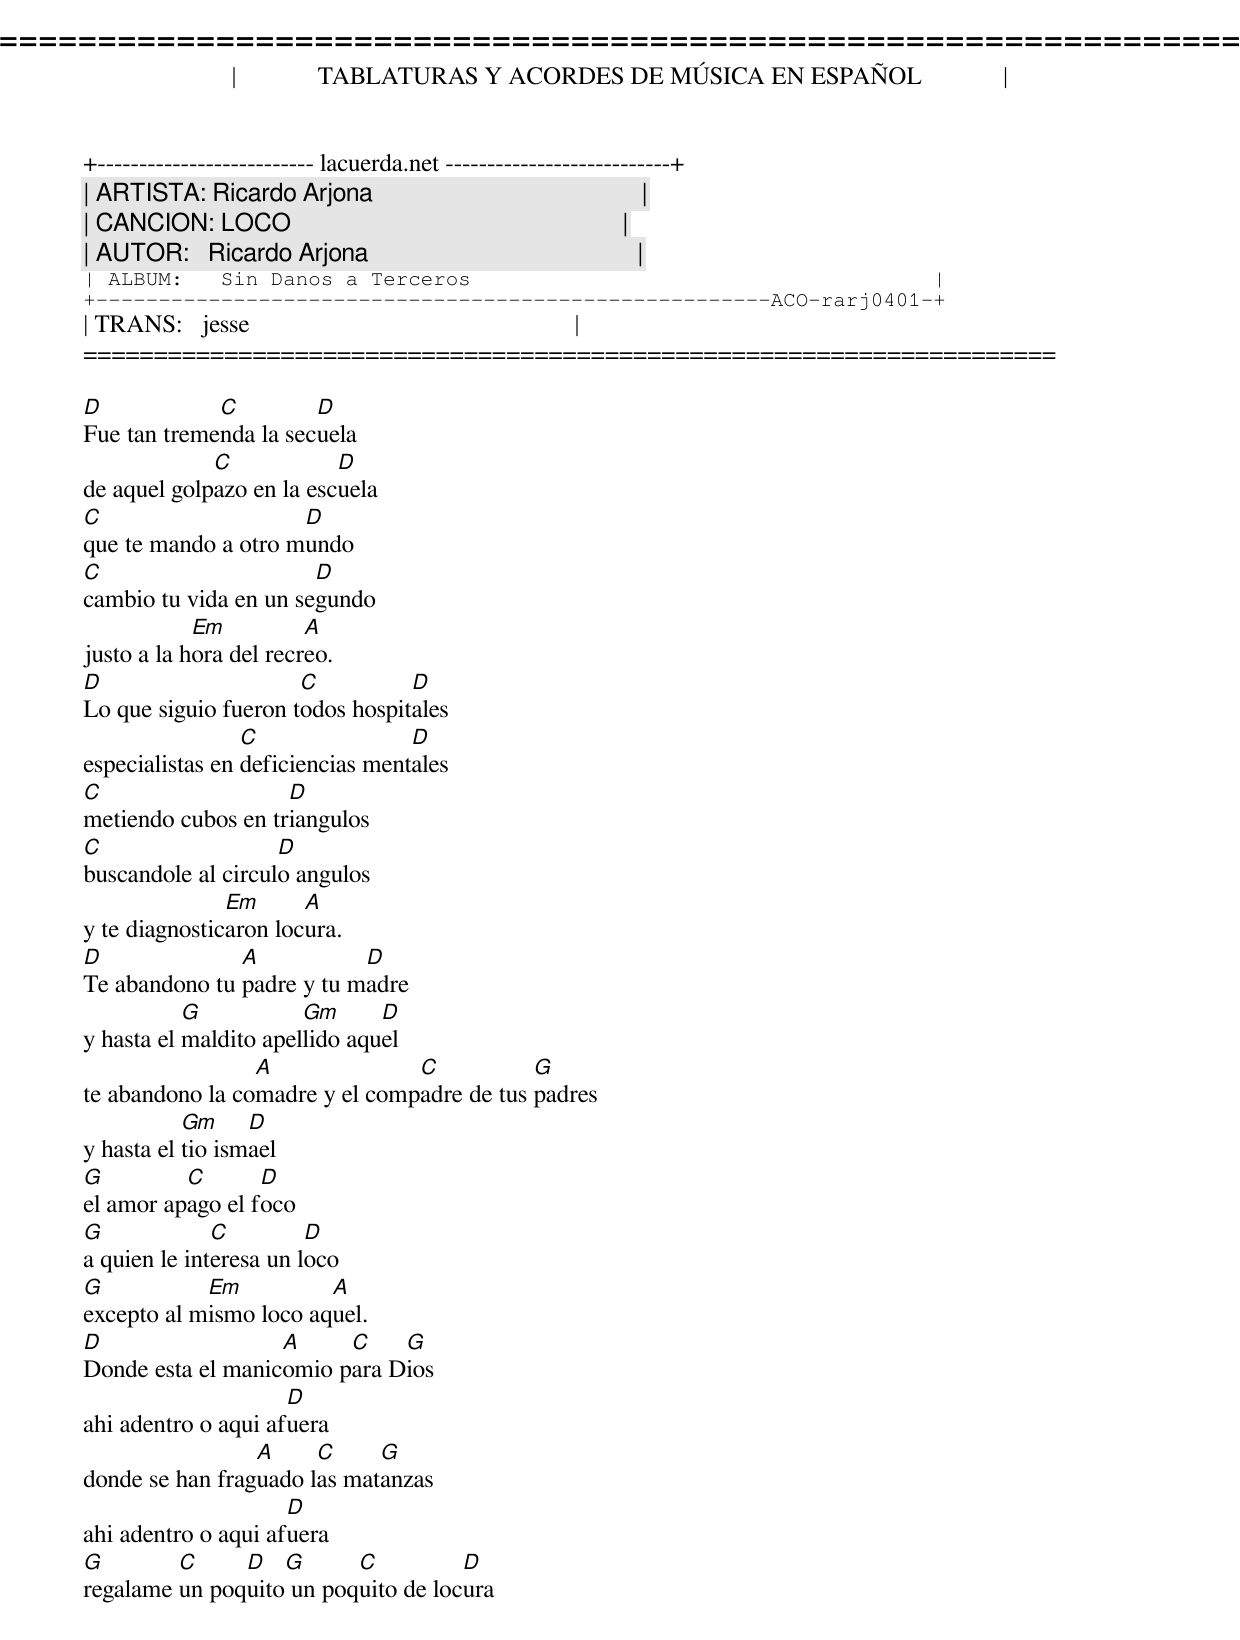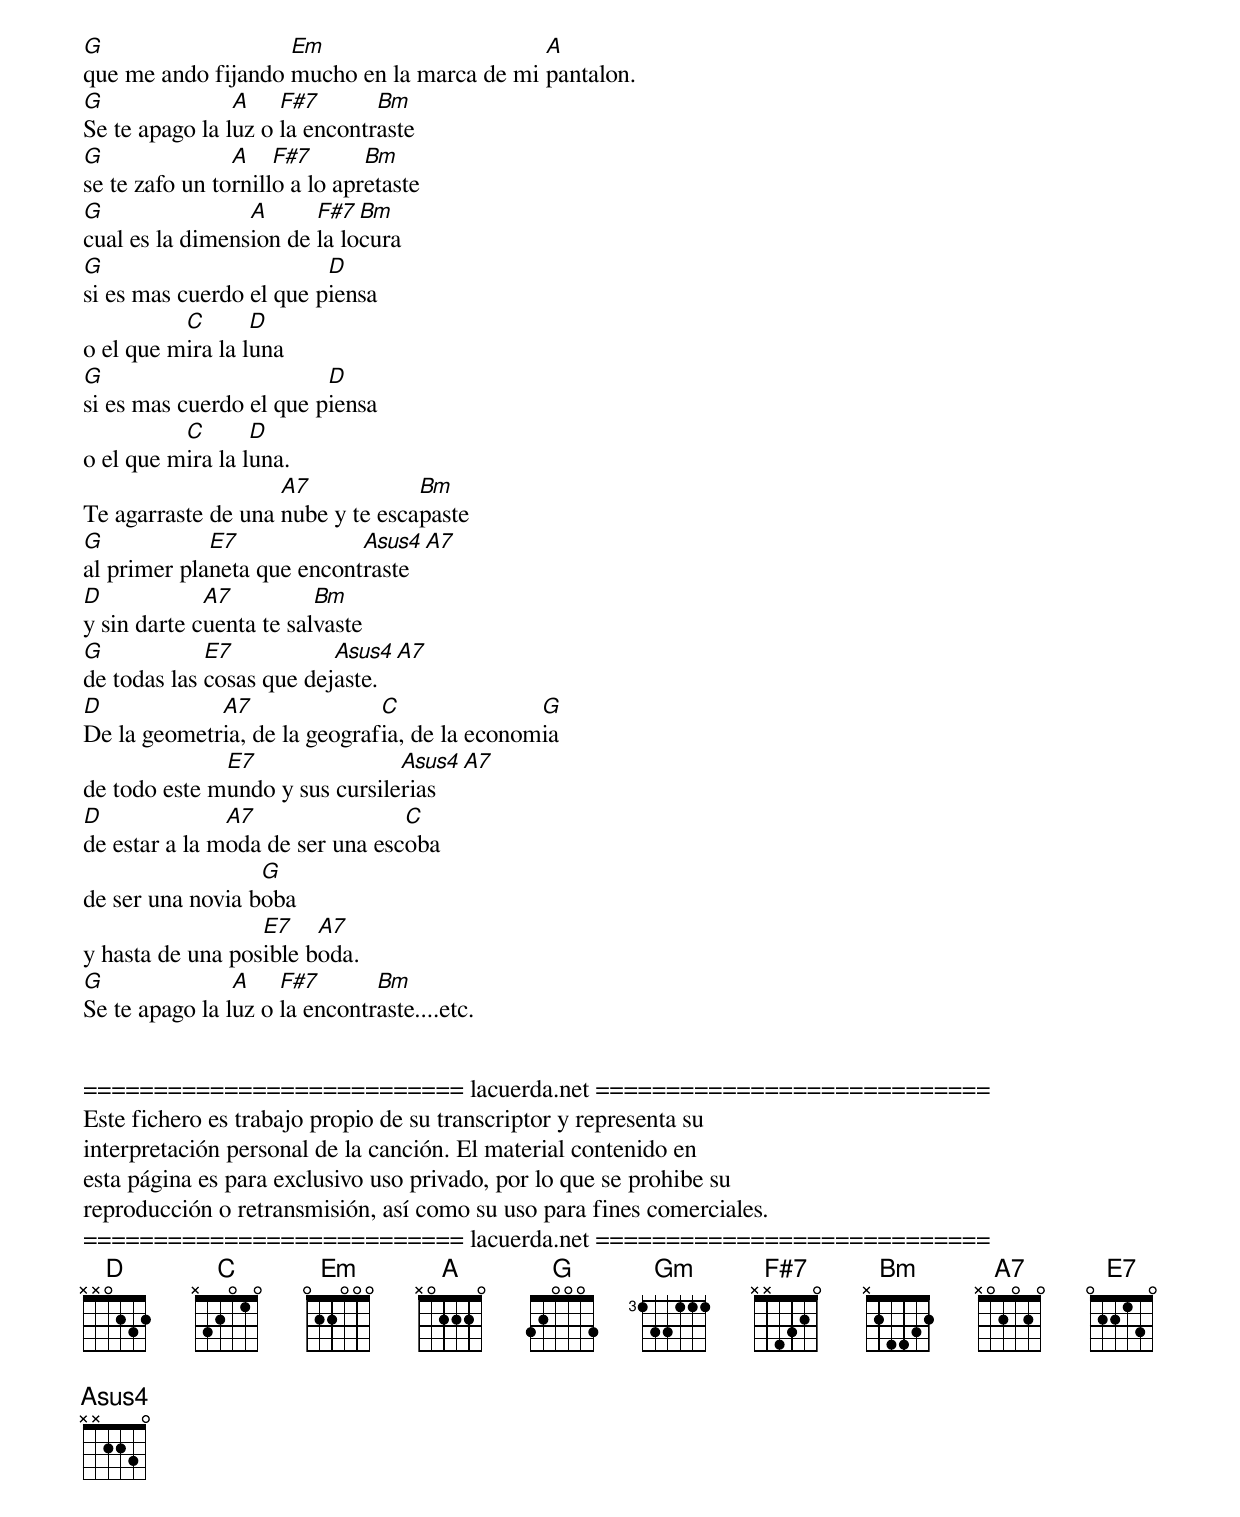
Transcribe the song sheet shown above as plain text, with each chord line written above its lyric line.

=====================================================================
|             TABLATURAS Y ACORDES DE MÚSICA EN ESPAÑOL             |
+-------------------------- lacuerda.net ---------------------------+
| ARTISTA: Ricardo Arjona                                           |
| CANCION: LOCO                                                     |
| AUTOR:   Ricardo Arjona                                           |
| ALBUM:   Sin Danos a Terceros                                     |
+------------------------------------------------------ACO-rarj0401-+
| TRANS:   jesse                                                    |
=====================================================================

D            C         D
Fue tan tremenda la secuela
             C            D
de aquel golpazo en la escuela
C                    D
que te mando a otro mundo
C                      D
cambio tu vida en un segundo
            Em          A
justo a la hora del recreo.
D                     C          D
Lo que siguio fueron todos hospitales
                 C                D
especialistas en deficiencias mentales
C                   D
metiendo cubos en triangulos
C                   D
buscandole al circulo angulos
               Em      A
y te diagnosticaron locura.
D              A           D
Te abandono tu padre y tu madre
           G           Gm      D
y hasta el maldito apellido aquel
                 A              C           G
te abandono la comadre y el compadre de tus padres
           Gm     D
y hasta el tio ismael
G         C       D
el amor apago el foco
G             C         D
a quien le interesa un loco
G           Em          A
excepto al mismo loco aquel.
D                  A     C    G
Donde esta el manicomio para Dios
                     D
ahi adentro o aqui afuera
                 A     C     G
donde se han fraguado las matanzas
                     D
ahi adentro o aqui afuera
G        C     D   G      C          D
regalame un poquito un poquito de locura
G                   Em                      A
que me ando fijando mucho en la marca de mi pantalon.
G               A    F#7       Bm
Se te apago la luz o la encontraste
G               A    F#7       Bm
se te zafo un tornillo a lo apretaste
G                A      F#7  Bm
cual es la dimension de la locura
G                        D
si es mas cuerdo el que piensa
          C       D
o el que mira la luna
G                        D
si es mas cuerdo el que piensa
          C       D
o el que mira la luna.
                    A7            Bm
Te agarraste de una nube y te escapaste
G            E7             Asus4  A7
al primer planeta que encontraste
D            A7          Bm
y sin darte cuenta te salvaste
G            E7           Asus4 A7
de todas las cosas que dejaste.
D            A7               C               G
De la geometria, de la geografia, de la economia
              E7                Asus4 A7
de todo este mundo y sus cursilerias
D              A7                C
de estar a la moda de ser una escoba
                  G
de ser una novia boba
                  E7    A7
y hasta de una posible boda.
G               A    F#7       Bm
Se te apago la luz o la encontraste....etc.


=========================== lacuerda.net ============================
Este fichero es trabajo propio de su transcriptor y representa su
interpretación personal de la canción. El material contenido en
esta página es para exclusivo uso privado, por lo que se prohibe su
reproducción o retransmisión, así como su uso para fines comerciales.
=========================== lacuerda.net ============================
